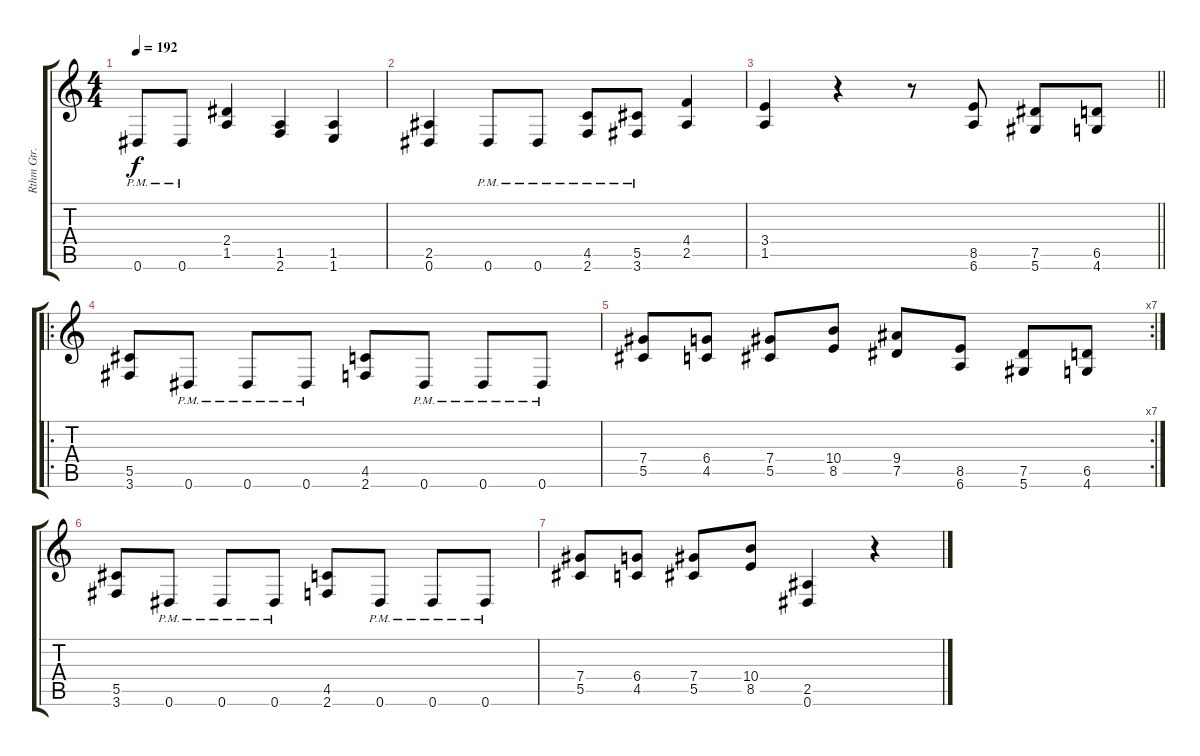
\track ("Rthm Gtr." "Rthm Gtr.") {instrument distortionguitar}
\staff {score tabs}
\tuning (Eb4 Bb3 Gb3 Db3 Ab2 Eb2) {hide}
\ts (4 4)
\tempo 192
\clef g2
\ks c
0.6{pm}.8{dy f} 0.6{pm}.8 (2.4 1.5).4 (1.5 2.6).4 (1.5 1.6).4 |
(2.5 0.6).4 0.6{pm}.8 0.6{pm}.8 (4.5{pm} 2.6{pm}).8 (5.5{pm} 3.6{pm}).8 (4.4 2.5).4 |
\barLineRight lightlight
(3.4 1.5).4 r.4 r.8 (8.5 6.6).8 (7.5 5.6).8 (6.5 4.6).8 |
\ro
(5.5 3.6).8 0.6{pm}.8 0.6{pm}.8 0.6{pm}.8 (4.5 2.6).8 0.6{pm}.8 0.6{pm}.8 0.6{pm}.8 |
\rc 7
(7.4 5.5).8 (6.4 4.5).8 (7.4 5.5).8 (10.4 8.5).8 (9.4 7.5).8 (8.5 6.6).8 (7.5 5.6).8 (6.5 4.6).8 |
(5.5 3.6).8 0.6{pm}.8 0.6{pm}.8 0.6{pm}.8 (4.5 2.6).8 0.6{pm}.8 0.6{pm}.8 0.6{pm}.8 |
(7.4 5.5).8 (6.4 4.5).8 (7.4 5.5).8 (10.4 8.5).8 (2.5 0.6).4 r.4
